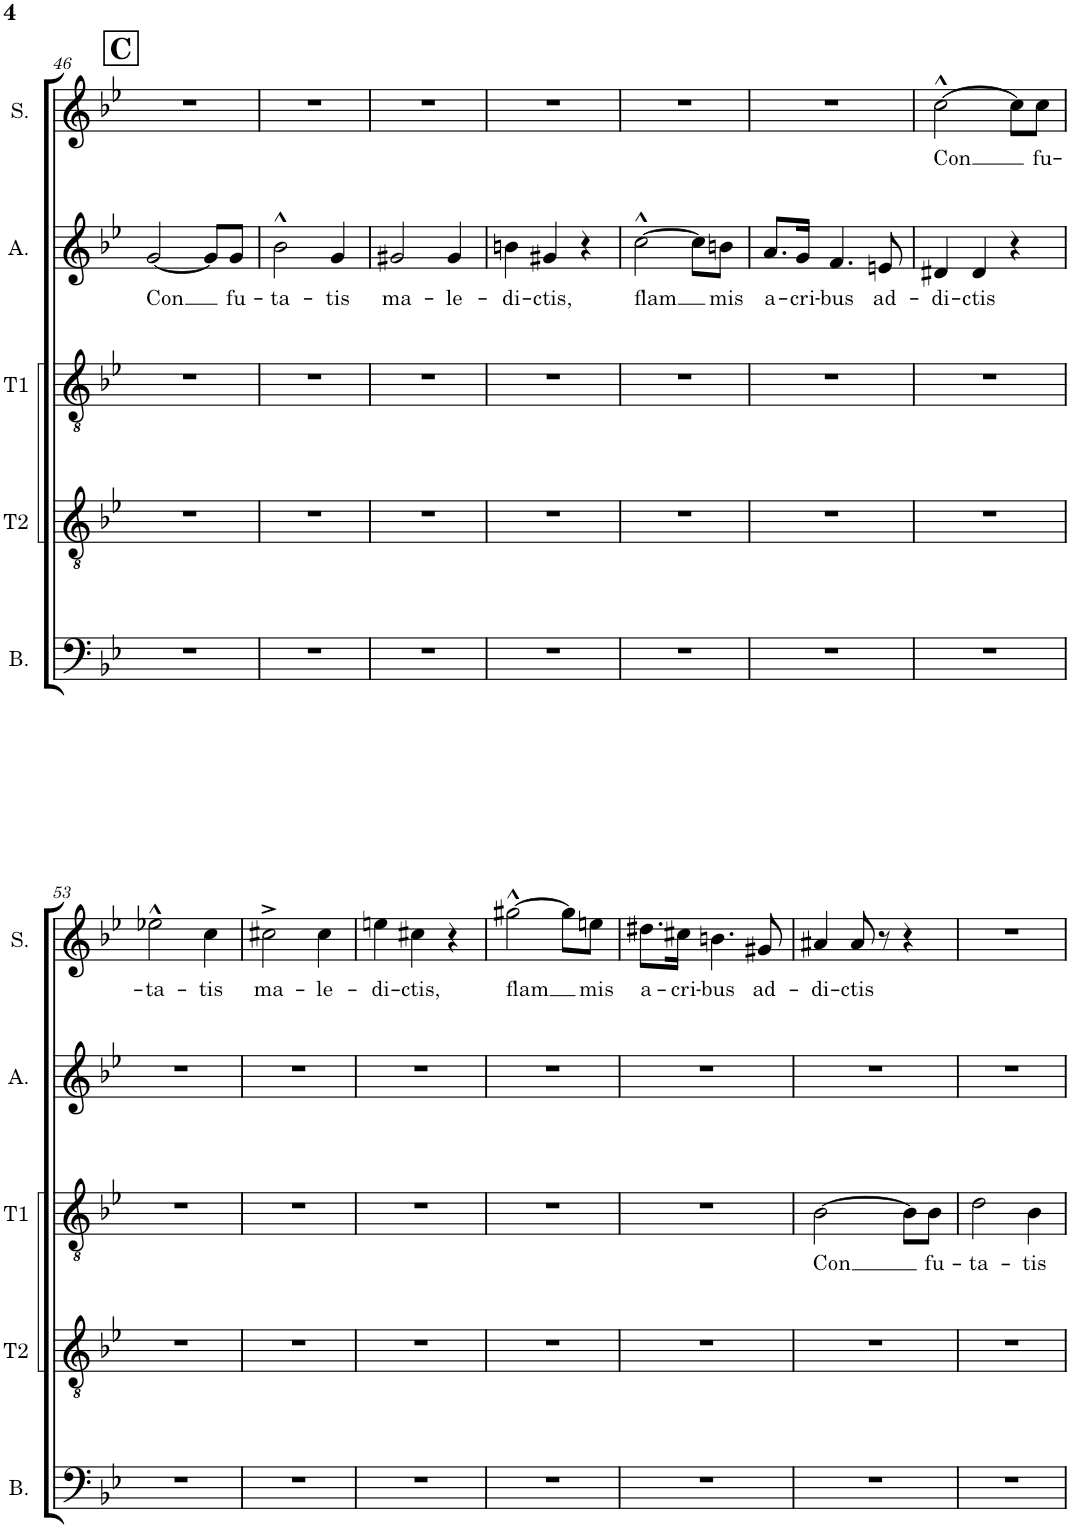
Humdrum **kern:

**kern	**kern	**kern	**text	**kern	**text	**kern	**text
*part5	*part4	*part3	*part3	*part2	*part2	*part1	*part1
*staff5	*staff4	*staff3	*staff3	*staff2	*staff2	*staff1	*staff1
*I"Bass	*I"Ténor	*I"Tenor	*	*I"Alto	*	*I"Soprano	*
*I'B.	*I'T2	*I'T1	*	*I'A.	*	*I'S.	*
!!LO:PB:g=z
*clefF4	*clefGv2	*clefGv2	*	*clefG2	*	*clefG2	*
*k[b-e-]	*k[b-e-]	*k[b-e-]	*	*k[b-e-]	*	*k[b-e-]	*
*M3/4	*M3/4	*M3/4	*	*M3/4	*	*M3/4	*
!!LO:REH:place=s1:a:B:cj:fs=14:t=C
=46	=46	=46	=46	=46	=46	=46	=46
!	!	!	!	!	!LO:LY:b	!	!
2.r	2.r	2.r	.	[2g/	Con	2.r	.
.	.	.	.	8g/L]	.	.	.
!	!	!	!	!	!LO:LY:b	!	!
.	.	.	.	8g/J	fu-	.	.
=47	=47	=47	=47	=47	=47	=47	=47
!	!	!	!	!	!LO:LY:b	!	!
2.r	2.r	2.r	.	2b-^^\	-ta-	2.r	.
!	!	!	!	!	!LO:LY:b	!	!
.	.	.	.	4g/	-tis	.	.
=48	=48	=48	=48	=48	=48	=48	=48
!	!	!	!	!	!LO:LY:b	!	!
2.r	2.r	2.r	.	2g#X/	ma-	2.r	.
!	!	!	!	!	!LO:LY:b	!	!
.	.	.	.	4g#/	-le-	.	.
=49	=49	=49	=49	=49	=49	=49	=49
!	!	!	!	!	!LO:LY:b	!	!
2.r	2.r	2.r	.	4bn\	-di-	2.r	.
!	!	!	!	!	!LO:LY:b	!	!
.	.	.	.	4g#X/	-ctis,	.	.
.	.	.	.	4r	.	.	.
=50	=50	=50	=50	=50	=50	=50	=50
!	!	!	!	!	!LO:LY:b	!	!
2.r	2.r	2.r	.	[2cc^^\	flam	2.r	.
.	.	.	.	8cc\L]	.	.	.
!	!	!	!	!	!LO:LY:b	!	!
.	.	.	.	8bn\J	mis	.	.
=51	=51	=51	=51	=51	=51	=51	=51
!	!	!	!	!	!LO:LY:b	!	!
2.r	2.r	2.r	.	8.a/L	a-	2.r	.
!	!	!	!	!	!LO:LY:b	!	!
.	.	.	.	16g/Jk	-cri-	.	.
!	!	!	!	!	!LO:LY:b	!	!
.	.	.	.	4.f/	-bus	.	.
!	!	!	!	!	!LO:LY:b	!	!
.	.	.	.	8en/	ad-	.	.
=52	=52	=52	=52	=52	=52	=52	=52
!	!	!	!	!	!LO:LY:b	!	!LO:LY:b
2.r	2.r	2.r	.	4d#X/	-di-	[2cc^^\	Con
!	!	!	!	!	!LO:LY:b	!	!
.	.	.	.	4d#/	-ctis	.	.
.	.	.	.	4r	.	8cc\L]	.
!	!	!	!	!	!	!	!LO:LY:b
.	.	.	.	.	.	8cc\J	fu-
!!LO:LB:g=z
=53	=53	=53	=53	=53	=53	=53	=53
!	!	!	!	!	!	!	!LO:LY:b
2.r	2.r	2.r	.	2.r	.	2ee-X^^\	-ta-
!	!	!	!	!	!	!	!LO:LY:b
.	.	.	.	.	.	4cc\	-tis
=54	=54	=54	=54	=54	=54	=54	=54
!	!	!	!	!	!	!	!LO:LY:b
2.r	2.r	2.r	.	2.r	.	2cc#X^\	ma-
!	!	!	!	!	!	!	!LO:LY:b
.	.	.	.	.	.	4cc#\	-le-
=55	=55	=55	=55	=55	=55	=55	=55
!	!	!	!	!	!	!	!LO:LY:b
2.r	2.r	2.r	.	2.r	.	4een\	-di-
!	!	!	!	!	!	!	!LO:LY:b
.	.	.	.	.	.	4cc#X\	-ctis,
.	.	.	.	.	.	4r	.
=56	=56	=56	=56	=56	=56	=56	=56
!	!	!	!	!	!	!	!LO:LY:b
2.r	2.r	2.r	.	2.r	.	[2gg#X^^\	-flam
.	.	.	.	.	.	8gg#\L]	.
!	!	!	!	!	!	!	!LO:LY:b
.	.	.	.	.	.	8een\J	mis
=57	=57	=57	=57	=57	=57	=57	=57
!	!	!	!	!	!	!	!LO:LY:b
2.r	2.r	2.r	.	2.r	.	8.dd#X\L	a-
!	!	!	!	!	!	!	!LO:LY:b
.	.	.	.	.	.	16cc#X\Jk	-cri-
!	!	!	!	!	!	!	!LO:LY:b
.	.	.	.	.	.	4.bn\	-bus
!	!	!	!	!	!	!	!LO:LY:b
.	.	.	.	.	.	8g#X/	ad-
=58	=58	=58	=58	=58	=58	=58	=58
!	!	!	!LO:LY:b	!	!	!	!LO:LY:b
2.r	2.r	[2B-\	Con	2.r	.	4a#X/	-di-
!	!	!	!	!	!	!	!LO:LY:b
.	.	.	.	.	.	8a#/	-ctis
.	.	.	.	.	.	8r	.
.	.	8B-\L]	.	.	.	4r	.
!	!	!	!LO:LY:b	!	!	!	!
.	.	8B-\J	fu-	.	.	.	.
=59	=59	=59	=59	=59	=59	=59	=59
!	!	!	!LO:LY:b	!	!	!	!
2.r	2.r	2d\	-ta-	2.r	.	2.r	.
!	!	!	!LO:LY:b	!	!	!	!
.	.	4B-\	-tis	.	.	.	.
=	=	=	=	=	=	=	=
*-	*-	*-	*-	*-	*-	*-	*-
